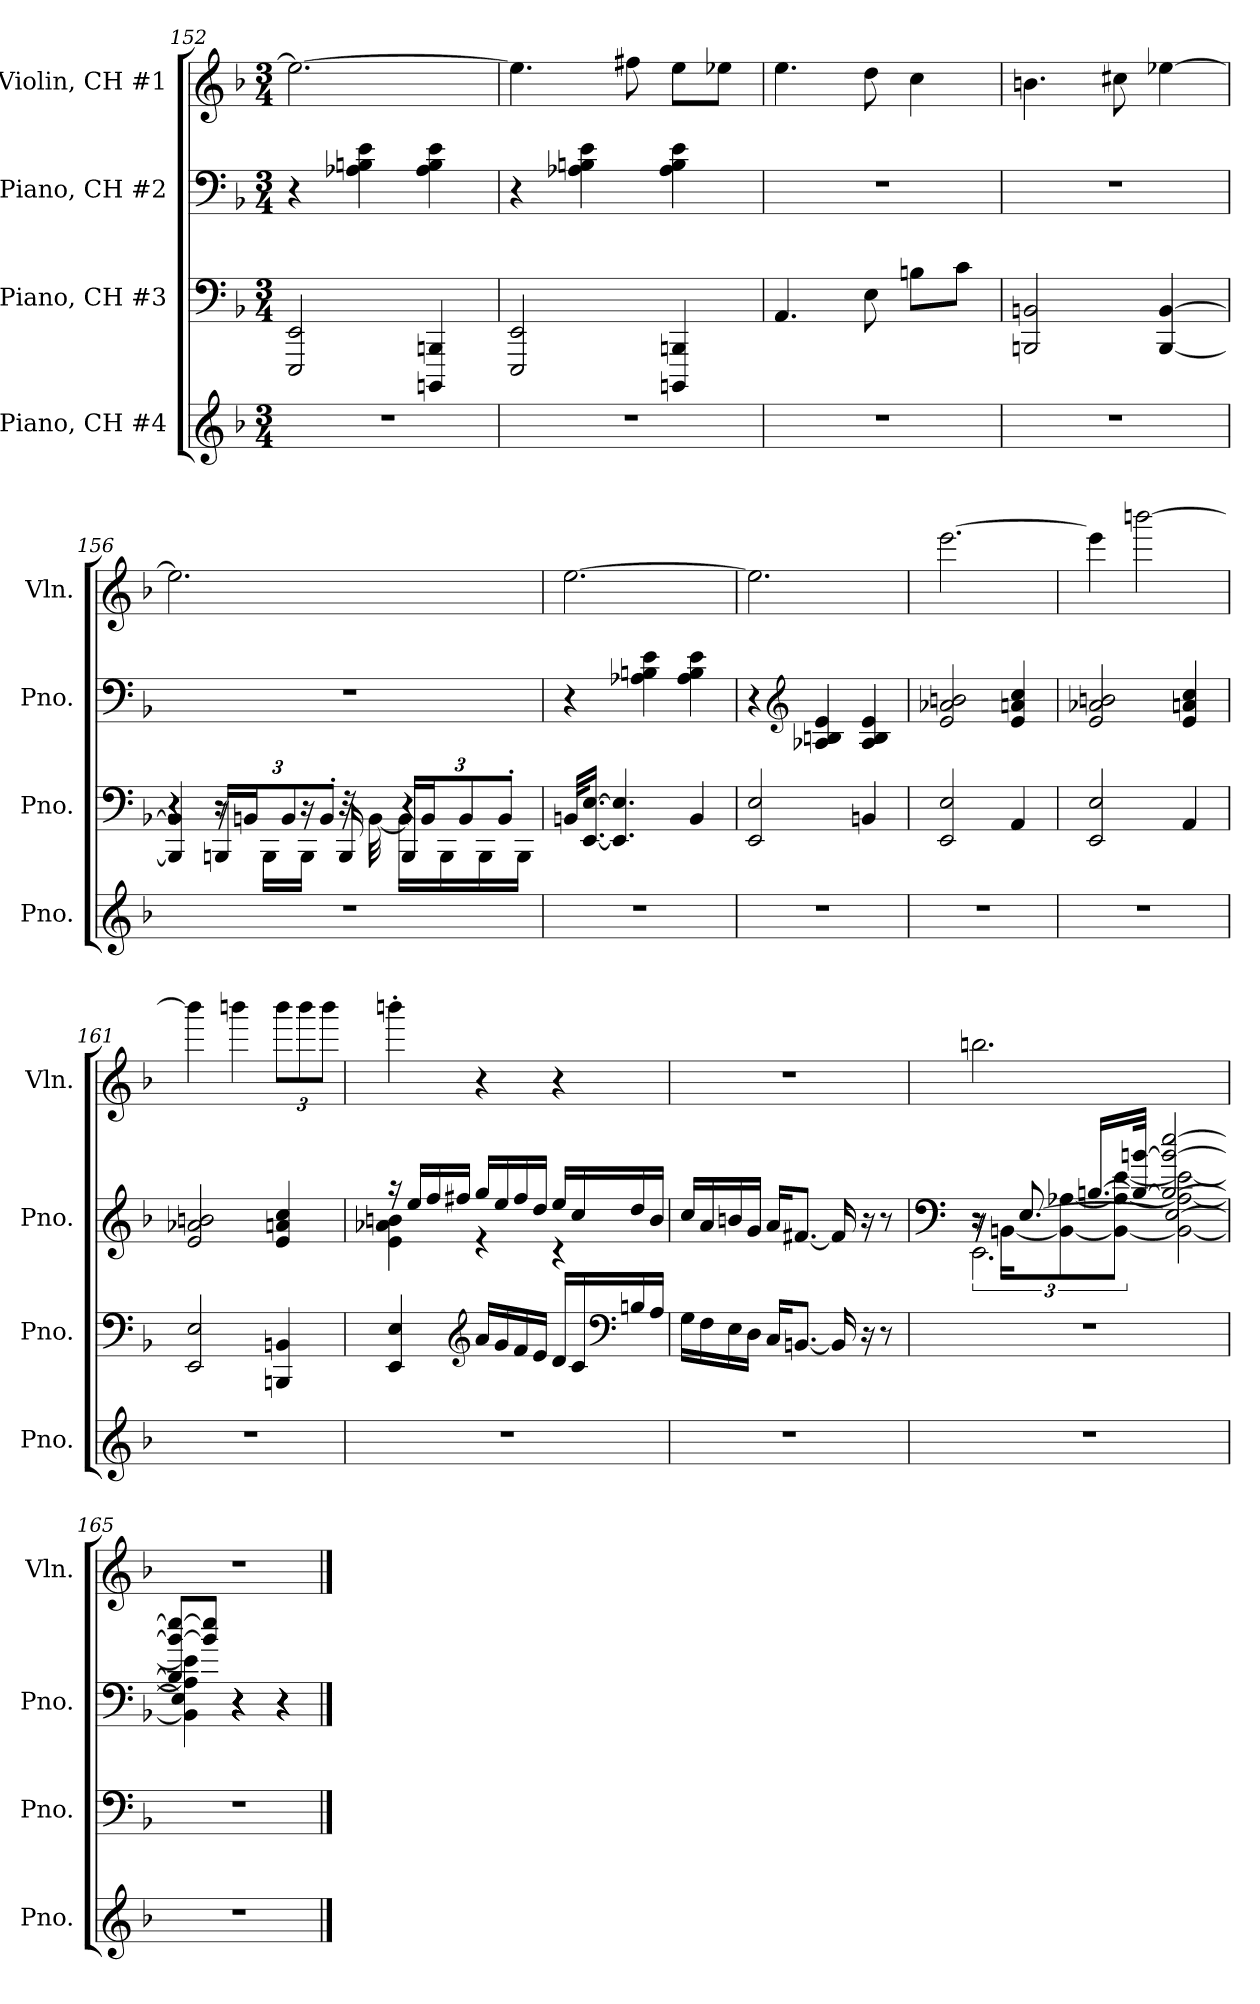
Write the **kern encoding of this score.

**kern	**kern	**kern	**kern
*part4	*part3	*part2	*part1
*staff4	*staff3	*staff2	*staff1
*I"Piano, CH #4	*I"Piano, CH #3	*I"Piano, CH #2	*I"Violin, CH #1
*I'Pno.	*I'Pno.	*I'Pno.	*I'Vln.
*clefG2	*clefF4	*clefF4	*clefG2
*k[b-]	*k[b-]	*k[b-]	*k[b-]
*M3/4	*M3/4	*M3/4	*M3/4
=152	=152	=152	=152
2.r	2EEE/ 2EE/	4r	2.ee\_
.	.	4A-X\ 4Bn\ 4e\	.
.	4BBBBn/ 4BBBn/	4A-\ 4B\ 4e\	.
!!LO:PB:g=z
=153	=153	=153	=153
2.r	2EEE/ 2EE/	4r	4.ee\]
.	.	4A-X\ 4Bn\ 4e\	.
.	.	.	8ff#X\
.	4BBBBn/ 4BBBn/	4A-\ 4B\ 4e\	8ee\L
.	.	.	8ee-X\J
=154	=154	=154	=154
*	*	*	*MM100
2.r	4.AA/	2.r	4.ee\
.	8E\	.	8dd\
.	8Bn\L	.	4cc\
.	8c\J	.	.
=155	=155	=155	=155
2.r	2BBBn/ 2BBn/	2.r	4.bn\
.	.	.	8cc#X\
.	[4BBB/ [4BB/	.	[4ee-X\
=156	=156	=156	=156
*	*^	*	*^
*	*	*^	*	*	*^
*	*	*	*	*	*	*	*^
*	*	*	*	*	*	*	*	*^
*	*	*	*	*	*	*	*	*	*^
*	*	*	*	*	*	*	*	*	*	*^
*	*	*	*	*	*	*	*	*	*	*	*^
*	*	*	*	*	*	*	*	*	*	*	*	*^
2.r	4BBB/] 4BB/]	4r	4r	2.r	2.ee-\]	4..ryy	4...ryy	2ryy	2ryy	2ryy	2ryy	2ryy	2ryy
*	*Xbrackettup	*	*	*	*	*	*	*	*	*	*	*	*
.	24BBBn/LL	16r	8r	.	.	.	.	.	.	.	.	.	.
.	24BBn/J	.	.	.	.	.	.	.	.	.	.	.	.
.	.	16BBB\LL	.	.	.	.	.	.	.	.	.	.	.
.	12BB/	.	.	.	.	.	.	.	.	.	.	.	.
.	.	16BBB\JJ	16r	.	.	.	.	.	.	.	.	.	.
.	12BB'/J	.	.	.	.	.	.	.	.	.	.	.	.
*	*	*	*	*	*MM106	*	*	*	*	*	*	*	*
.	.	32r	16BBB/	.	.	4ryy	.	.	.	.	.	.	.
*	*	*	*	*	*MM116	*	*	*	*	*	*	*	*
.	.	[32BB\	.	.	.	.	4ryy	.	.	.	.	.	.
*	*	*	*	*	*MM124	*	*	*	*	*	*	*	*
.	24BBB/LL	16BB\LL]	4r	.	.	.	.	4ryy	32ryy	16ryy	16.ryy	8ryy	8ryy
*	*	*	*	*	*MM135	*	*	*	*	*	*	*	*
.	.	.	.	.	.	.	.	.	8..ryy	.	.	.	.
.	24BB/J	.	.	.	.	.	.	.	.	.	.	.	.
*	*	*	*	*	*MM143	*	*	*	*	*	*	*	*
.	.	16BBB\	.	.	.	.	.	.	.	8.ryy	.	.	.
.	12BB/	.	.	.	.	.	.	.	.	.	.	.	.
*	*	*	*	*	*MM152	*	*	*	*	*	*	*	*
.	.	.	.	.	.	.	.	.	.	.	8ryy	.	.
*	*	*	*	*	*MM162	*	*	*	*	*	*	*	*
.	.	16BBB\	.	.	.	.	.	.	.	.	.	8ryy	32ryy
*	*	*	*	*	*MM171	*	*	*	*	*	*	*	*
.	.	.	.	.	.	.	.	.	.	.	.	.	16.ryy
.	12BB'/J	.	.	.	.	.	.	.	.	.	.	.	.
*	*	*	*	*	*MM176	*	*	*	*	*	*	*	*
.	.	16BBB\JJ	.	.	.	16ryy	.	.	.	.	.	.	.
*	*	*	*	*	*MM178	*	*	*	*	*	*	*	*
.	.	.	.	.	.	.	32ryy	.	.	.	32ryy	.	.
*	*v	*v	*v	*	*v	*v	*v	*v	*v	*v	*v	*v	*v
!!LO:LB:g=z
=157	=157	=157	=157
*	*	*	*MM181
2.r	32BBn/KLL	4r	[2.ee\
.	[16.EE/ [16.E/JJ	.	.
.	4.EE/] 4.E/]	.	.
.	.	4A-X\ 4Bn\ 4e\	.
.	4BB/	4A-\ 4B\ 4e\	.
=158	=158	=158	=158
2.r	2EE/ 2E/	4r	2.ee\]
*	*	*clefG2	*
.	.	4A-X/ 4Bn/ 4e/	.
.	4BBn/	4A-/ 4B/ 4e/	.
=159	=159	=159	=159
2.r	2EE/ 2E/	2e/ 2a-X/ 2bn/	[2.eee\
.	4AA/	4e/ 4an/ 4cc/	.
=160	=160	=160	=160
2.r	2EE/ 2E/	2e/ 2a-X/ 2bn/	4eee\]
.	.	.	[2bbbn\
.	4AA/	4e/ 4an/ 4cc/	.
=161	=161	=161	=161
2.r	2EE/ 2E/	2e/ 2a-X/ 2bn/	4bbb\]
.	.	.	4bbbn\
*	*	*	*Xbrackettup
.	4BBBn/ 4BBn/	4e/ 4an/ 4cc/	12bbb\L
.	.	.	12bbb\
.	.	.	12bbb\J
!!LO:PB:g=z
=162	=162	=162	=162
*	*	*^	*^
2.r	4EE/ 4E/	16r	4e\ 4a-X\ 4bn\	4bbbn'\	8ryy
.	.	16ee/LL	.	.	.
*	*	*	*	*MM120	*
.	.	16ff/	.	.	2ryy
.	.	16ff#X/JJ	.	.	.
*	*clefG2	*	*	*	*
.	16a/LL	16gg/LL	4r	4r	.
.	16g/	16ee/	.	.	.
.	16f/	16ff#/	.	.	.
.	16e/JJ	16dd/JJ	.	.	.
.	16d/LL	16ee/LL	4r	4r	.
.	16c/	16cc/	.	.	.
*	*clefF4	*	*	*	*
.	16Bn/	16dd/	.	.	8ryy
.	16A/JJ	16b/JJ	.	.	.
*	*	*v	*v	*	*
=163	=163	=163	=163	=163
2.r	16G\LL	16cc/LL	2.r	4ryy
.	16F\	16a/	.	.
.	16E\	16bn/	.	.
.	16D\JJ	16g/JJ	.	.
.	16C/KL	16a/KL	.	16ryy
*	*	*	*MM59	*
.	[8.BBn/J	[8.f#X/J	.	4..ryy
.	16BB/]	16f#/]	.	.
.	16r	16r	.	.
.	8r	8r	.	.
!!LO:LB:g=z	!!
=164	=164	=164	=164	=164
*	*	*clefF4	*	*
*	*	*	*MM120	*
*	*	*^	*	*
*	*	*	*^	*	*
*	*	*	*	*^	*	*
2.r	2.r	8r	24r	16r	2.EE\	2.bbn\	4ryy
.	.	.	[24BBn\KL	.	.	.	.
.	.	.	.	[8.E/	.	.	.
.	.	.	12BB\_ [12A-X\	.	.	.	.
.	.	[16.Bn/LL	.	.	.	.	.
.	.	.	12BB\_ 12A-\_ [12e\J	.	.	.	.
.	.	32B/_ [32bn/JJk	.	.	.	.	.
*	*	*	*	*	*	*MM30	*
.	.	2B/_ 2b/_ [2ee/	2BB\_ 2A-\_ 2e\_	2E/_	.	.	2ryy
*	*	*	*	*v	*v	*	*
*	*	*	*	*	*v	*v
=165	=165	=165	=165	=165	=165
2.r	2.r	8B/] 8b/_ 8ee/_L	4BB\] 4A-\] 4e\]	4E/]	2.r
.	.	8b/] 8ee/]J	.	.	.
.	.	4r	4r	4r	.
.	.	4r	4r	4r	.
*	*	*v	*v	*v	*
==	==	==	==
*-	*-	*-	*-
